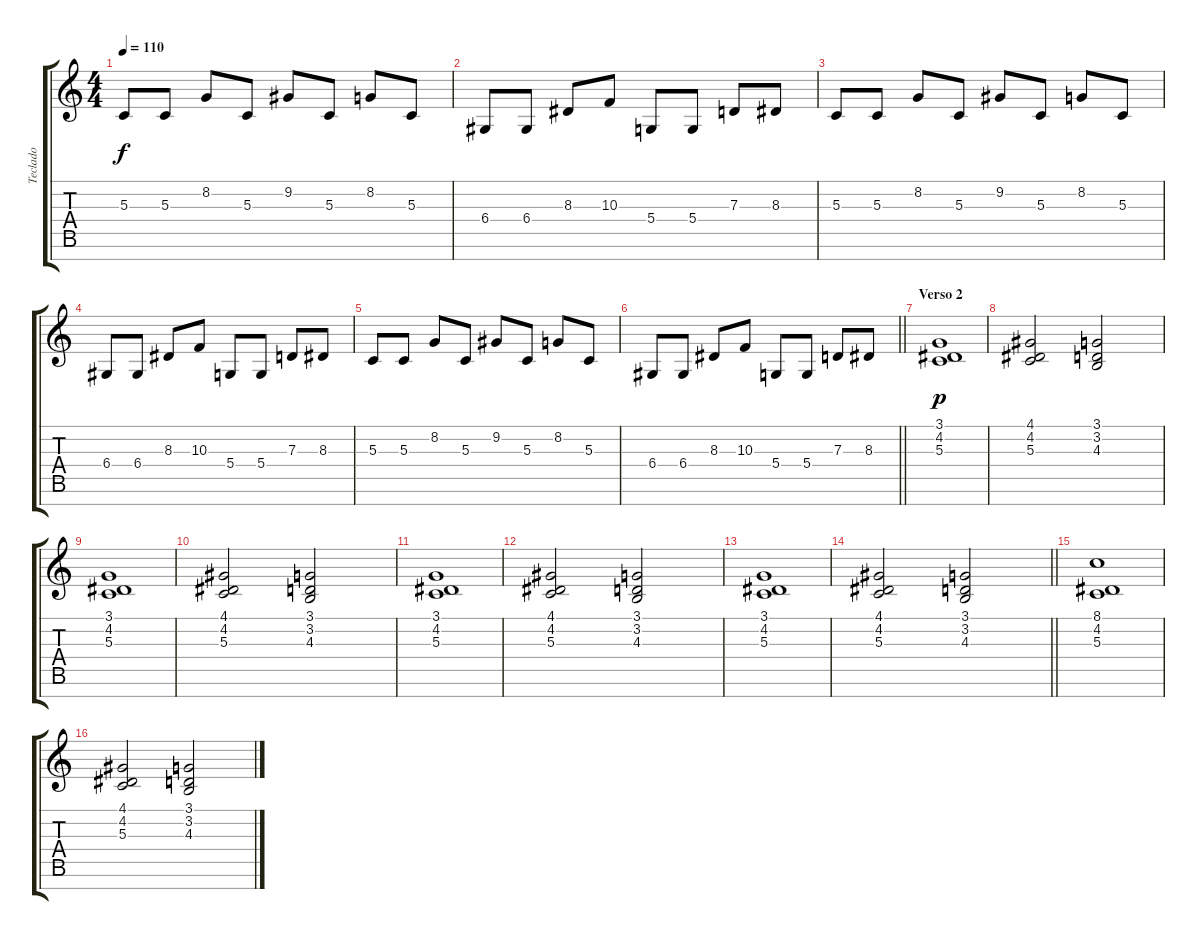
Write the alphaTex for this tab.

\track ("Teclado" "Teclado") {instrument stringensemble1}
\staff {score tabs}
\tuning (E4 B3 G3 D3 A2 E2 B1) {hide}
\ts (4 4)
\tempo 110
\clef g2
\ks c
5.3.8{dy f} 5.3.8 8.2.8 5.3.8 9.2.8 5.3.8 8.2.8 5.3.8 |
6.4.8 6.4.8 8.3.8 10.3.8 5.4.8 5.4.8 7.3.8 8.3.8 |
5.3.8 5.3.8 8.2.8 5.3.8 9.2.8 5.3.8 8.2.8 5.3.8 |
6.4.8 6.4.8 8.3.8 10.3.8 5.4.8 5.4.8 7.3.8 8.3.8 |
5.3.8 5.3.8 8.2.8 5.3.8 9.2.8 5.3.8 8.2.8 5.3.8 |
\barLineRight lightlight
6.4.8 6.4.8 8.3.8 10.3.8 5.4.8 5.4.8 7.3.8 8.3.8 |
\section ("" "Verso 2")
(3.1 4.2 5.3).1{dy p volume 10} |
(4.1 4.2 5.3).2 (3.1 3.2 4.3).2 |
(3.1 4.2 5.3).1 |
(4.1 4.2 5.3).2 (3.1 3.2 4.3).2 |
(3.1 4.2 5.3).1 |
(4.1 4.2 5.3).2 (3.1 3.2 4.3).2 |
(3.1 4.2 5.3).1 |
\barLineRight lightlight
(4.1 4.2 5.3).2 (3.1 3.2 4.3).2 |
(8.1 4.2 5.3).1 |
(4.1 4.2 5.3).2 (3.1 3.2 4.3).2
